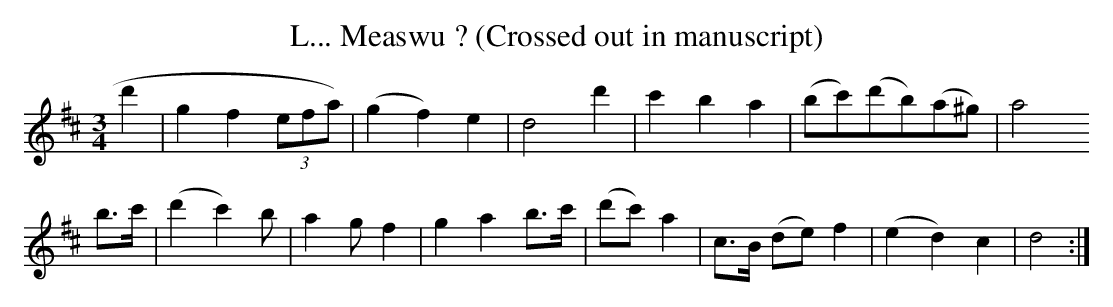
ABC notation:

X:1.2
T:L... Measwu ? (Crossed out in manuscript)
M: 3/4
L: 1/8
K: D
d'2 | g2f2 (3efa) | (g2f2)e2 | d4 d'2 | c'2b2a2 | (bc')(d'b)(a^g) | a4
 b>c'| (d'2c'2)b | a2gf2 | g2a2 b>c' | (d'c') a2 |c>B (de) f2 | (e2d2)c2 | d4 :|
